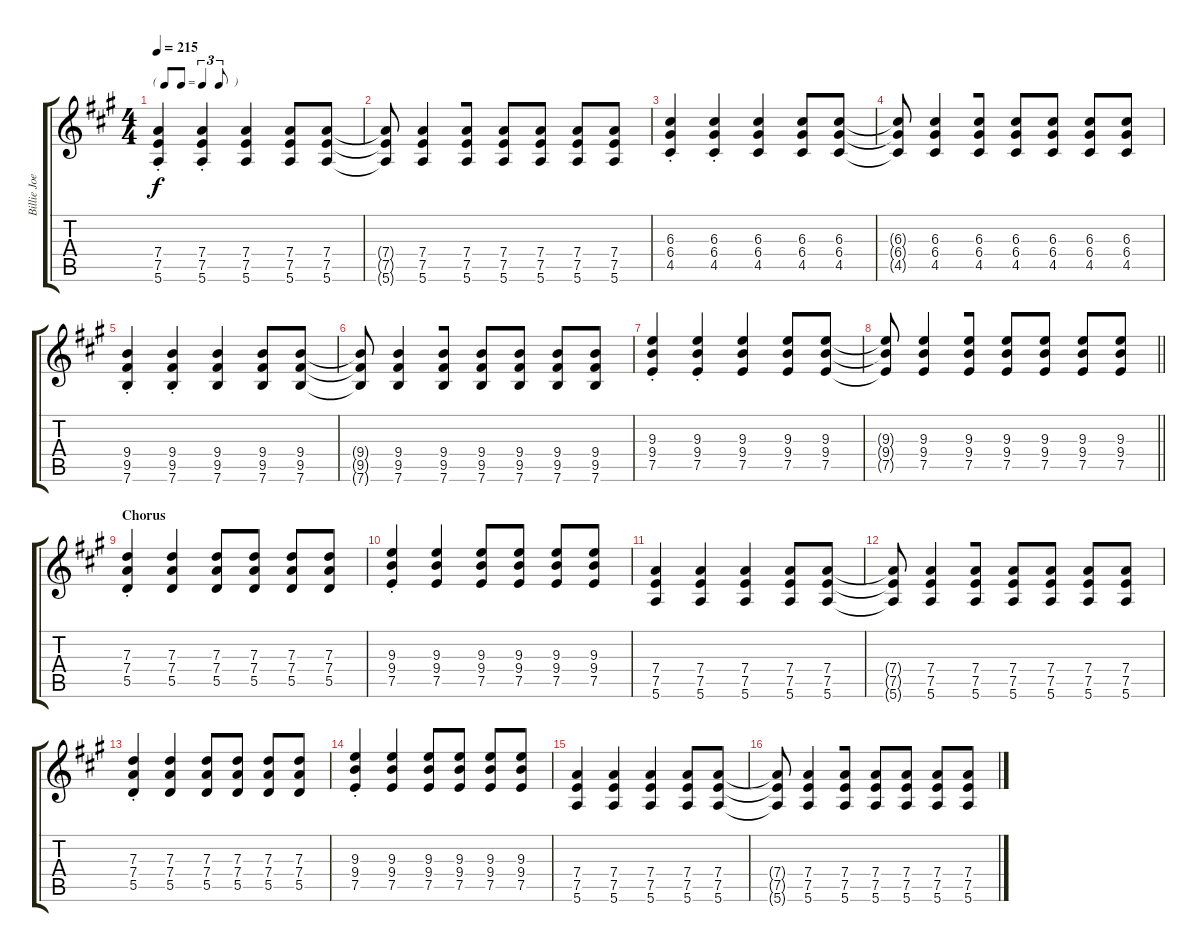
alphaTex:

\track ("Billie Joe (Rhthym Guitar)" "Billie Joe") {instrument distortionguitar}
\staff {score tabs}
\tuning (E4 B3 G3 D3 A2 E2) {hide}
\ts (4 4)
\tf triplet8th
\tempo 215
\clef g2
\ks a
(7.4{st} 7.5{st} 5.6{st}).4{dy f} (7.4{st} 7.5{st} 5.6{st}).4 (7.4 7.5 5.6).4 (7.4 7.5 5.6).8 (7.4 7.5 5.6).8 |
(7.4{t} 7.5{t} 5.6{t}).8 (7.4 7.5 5.6).4{beam merge} (7.4 7.5 5.6).8 (7.4 7.5 5.6).8 (7.4 7.5 5.6).8 (7.4 7.5 5.6).8 (7.4 7.5 5.6).8 |
(6.3{st} 6.4{st} 4.5{st}).4 (6.3{st} 6.4{st} 4.5{st}).4 (6.3 6.4 4.5).4 (6.3 6.4 4.5).8 (6.3 6.4 4.5).8 |
(6.3{t} 6.4{t} 4.5{t}).8 (6.3 6.4 4.5).4{beam merge} (6.3 6.4 4.5).8 (6.3 6.4 4.5).8 (6.3 6.4 4.5).8 (6.3 6.4 4.5).8 (6.3 6.4 4.5).8 |
(9.4{st} 9.5{st} 7.6{st}).4 (9.4{st} 9.5{st} 7.6{st}).4 (9.4 9.5 7.6).4 (9.4 9.5 7.6).8 (9.4 9.5 7.6).8 |
(9.4{t} 9.5{t} 7.6{t}).8 (9.4 9.5 7.6).4{beam merge} (9.4 9.5 7.6).8 (9.4 9.5 7.6).8 (9.4 9.5 7.6).8 (9.4 9.5 7.6).8 (9.4 9.5 7.6).8 |
(9.3{st} 9.4{st} 7.5{st}).4 (9.3{st} 9.4{st} 7.5{st}).4 (9.3 9.4 7.5).4 (9.3 9.4 7.5).8 (9.3 9.4 7.5).8 |
\barLineRight lightlight
(9.3{t} 9.4{t} 7.5{t}).8 (9.3 9.4 7.5).4{beam merge} (9.3 9.4 7.5).8 (9.3 9.4 7.5).8 (9.3 9.4 7.5).8 (9.3 9.4 7.5).8 (9.3 9.4 7.5).8 |
\section ("" "Chorus")
(7.3{st} 7.4{st} 5.5{st}).4 (7.3 7.4 5.5).4 (7.3 7.4 5.5).8 (7.3 7.4 5.5).8 (7.3 7.4 5.5).8 (7.3 7.4 5.5).8 |
(9.3{st} 9.4{st} 7.5{st}).4 (9.3 9.4 7.5).4 (9.3 9.4 7.5).8 (9.3 9.4 7.5).8 (9.3 9.4 7.5).8 (9.3 9.4 7.5).8 |
(7.4 7.5 5.6).4 (7.4 7.5 5.6).4 (7.4 7.5 5.6).4 (7.4 7.5 5.6).8 (7.4 7.5 5.6).8 |
(7.4{t} 7.5{t} 5.6{t}).8 (7.4 7.5 5.6).4{beam merge} (7.4 7.5 5.6).8 (7.4 7.5 5.6).8 (7.4 7.5 5.6).8 (7.4 7.5 5.6).8 (7.4 7.5 5.6).8 |
(7.3{st} 7.4{st} 5.5{st}).4 (7.3 7.4 5.5).4 (7.3 7.4 5.5).8 (7.3 7.4 5.5).8 (7.3 7.4 5.5).8 (7.3 7.4 5.5).8 |
(9.3{st} 9.4{st} 7.5{st}).4 (9.3 9.4 7.5).4 (9.3 9.4 7.5).8 (9.3 9.4 7.5).8 (9.3 9.4 7.5).8 (9.3 9.4 7.5).8 |
(7.4 7.5 5.6).4 (7.4 7.5 5.6).4 (7.4 7.5 5.6).4 (7.4 7.5 5.6).8 (7.4 7.5 5.6).8 |
(7.4{t} 7.5{t} 5.6{t}).8 (7.4 7.5 5.6).4{beam merge} (7.4 7.5 5.6).8 (7.4 7.5 5.6).8 (7.4 7.5 5.6).8 (7.4 7.5 5.6).8 (7.4 7.5 5.6).8
